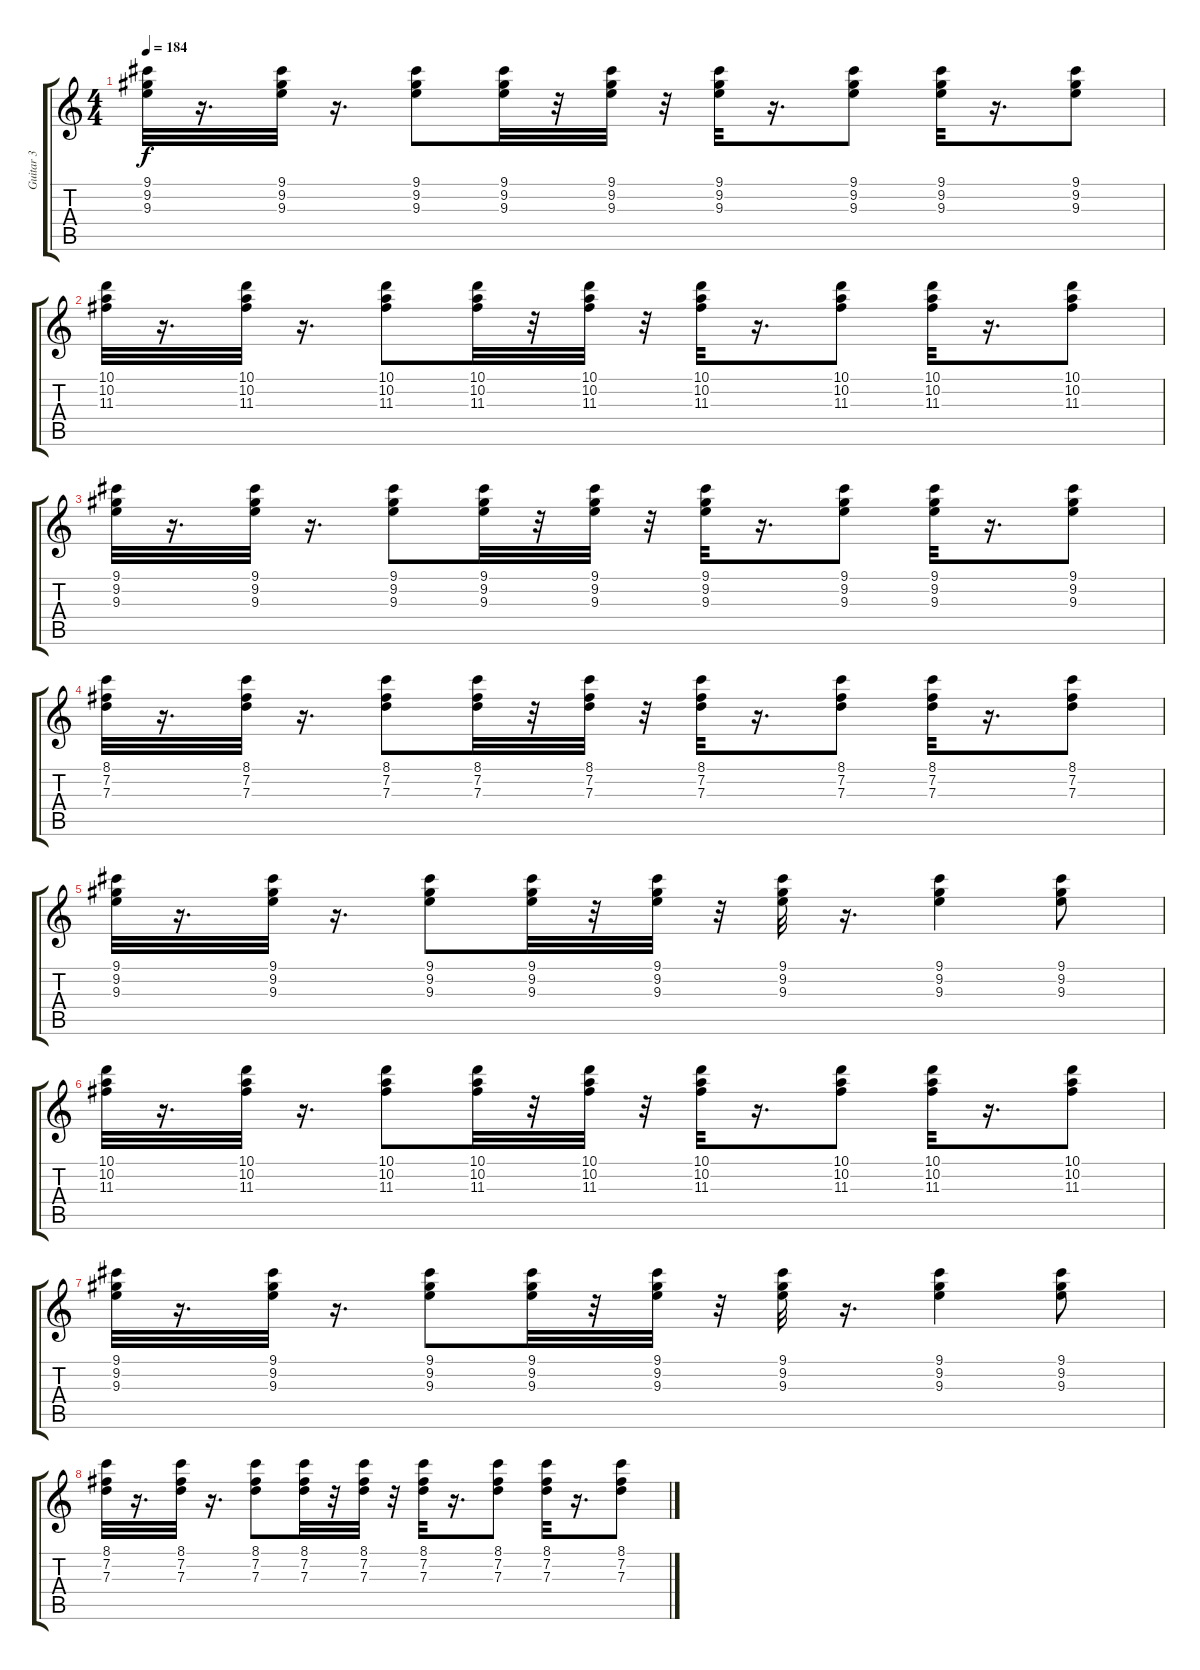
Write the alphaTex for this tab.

\track ("Guitar 3" "Guitar 3") {instrument distortionguitar}
\staff {score tabs}
\tuning (E4 B3 G3 D3 A2 E2) {hide}
\ts (4 4)
\tempo 184
\clef g2
\ks c
(9.1 9.2 9.3).32{dy f} r.16{d} (9.1 9.2 9.3).32 r.16{d} (9.1 9.2 9.3).8 (9.1 9.2 9.3).32 r.32 (9.1 9.2 9.3).32 r.32 (9.1 9.2 9.3).32 r.16{d} (9.1 9.2 9.3).8 (9.1 9.2 9.3).32 r.16{d} (9.1 9.2 9.3).8 |
(10.1 10.2 11.3).32 r.16{d} (10.1 10.2 11.3).32 r.16{d} (10.1 10.2 11.3).8 (10.1 10.2 11.3).32 r.32 (10.1 10.2 11.3).32 r.32 (10.1 10.2 11.3).32 r.16{d} (10.1 10.2 11.3).8 (10.1 10.2 11.3).32 r.16{d} (10.1 10.2 11.3).8 |
(9.1 9.2 9.3).32 r.16{d} (9.1 9.2 9.3).32 r.16{d} (9.1 9.2 9.3).8 (9.1 9.2 9.3).32 r.32 (9.1 9.2 9.3).32 r.32 (9.1 9.2 9.3).32 r.16{d} (9.1 9.2 9.3).8 (9.1 9.2 9.3).32 r.16{d} (9.1 9.2 9.3).8 |
(8.1 7.2 7.3).32 r.16{d} (8.1 7.2 7.3).32 r.16{d} (8.1 7.2 7.3).8 (8.1 7.2 7.3).32 r.32 (8.1 7.2 7.3).32 r.32 (8.1 7.2 7.3).32 r.16{d} (8.1 7.2 7.3).8 (8.1 7.2 7.3).32 r.16{d} (8.1 7.2 7.3).8 |
(9.1 9.2 9.3).32 r.16{d} (9.1 9.2 9.3).32 r.16{d} (9.1 9.2 9.3).8 (9.1 9.2 9.3).32 r.32 (9.1 9.2 9.3).32 r.32 (9.1 9.2 9.3).32 r.16{d} (9.1 9.2 9.3).4 (9.1 9.2 9.3).8 |
(10.1 10.2 11.3).32 r.16{d} (10.1 10.2 11.3).32 r.16{d} (10.1 10.2 11.3).8 (10.1 10.2 11.3).32 r.32 (10.1 10.2 11.3).32 r.32 (10.1 10.2 11.3).32 r.16{d} (10.1 10.2 11.3).8 (10.1 10.2 11.3).32 r.16{d} (10.1 10.2 11.3).8 |
(9.1 9.2 9.3).32 r.16{d} (9.1 9.2 9.3).32 r.16{d} (9.1 9.2 9.3).8 (9.1 9.2 9.3).32 r.32 (9.1 9.2 9.3).32 r.32 (9.1 9.2 9.3).32 r.16{d} (9.1 9.2 9.3).4 (9.1 9.2 9.3).8 |
(8.1 7.2 7.3).32 r.16{d} (8.1 7.2 7.3).32 r.16{d} (8.1 7.2 7.3).8 (8.1 7.2 7.3).32 r.32 (8.1 7.2 7.3).32 r.32 (8.1 7.2 7.3).32 r.16{d} (8.1 7.2 7.3).8 (8.1 7.2 7.3).32 r.16{d} (8.1 7.2 7.3).8
